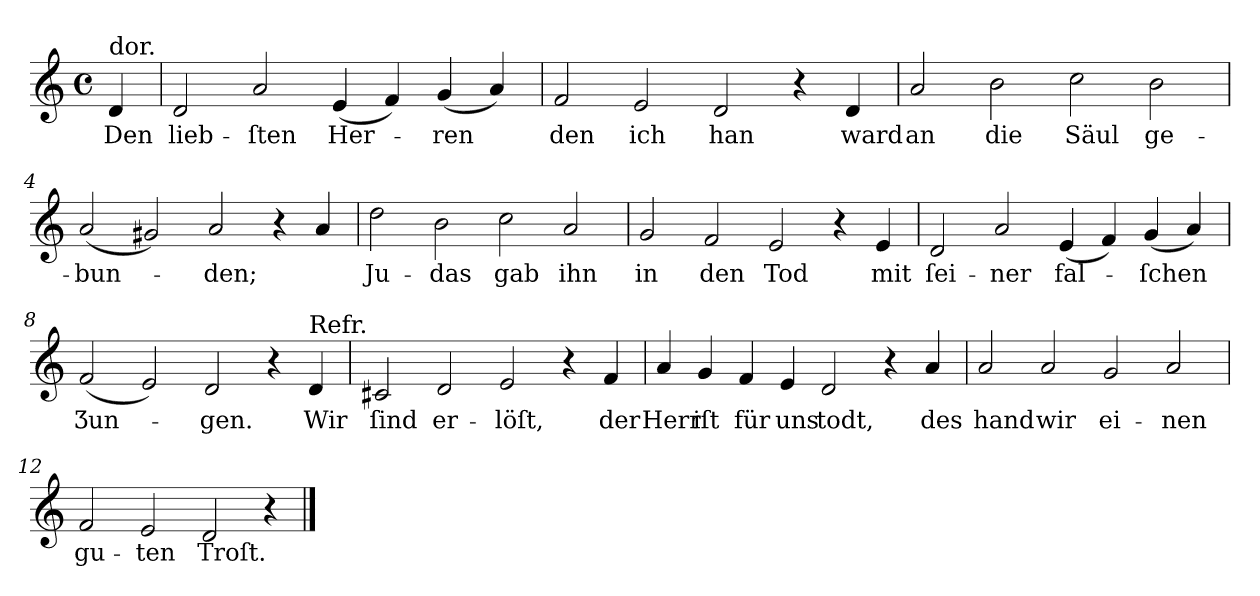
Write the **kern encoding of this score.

**kern	**text
*part1	*part1
*staff1	*staff1
*k[]	*
*D:dor	*
*M4/2	*
*met(c)	*
=	=
!LO:TX:a:t=dor.	!
4d	Den
=1	=1
2d	lieb-
2a	-ſten
(4e	Her-
4f)	.
(4g	-ren
4a)	.
=2	=2
2f	den
2e	ich
2d	han
4r	.
4d	ward
=3	=3
2a	an
2b	die
2cc	Säul
2b	ge-
=4	=4
(2a	-bun-
2g#X)	.
2a	-den;
4r	.
4a	.
=5	=5
2dd	Ju-
2b	-das
2cc	gab
2a	ihn
=6	=6
2g	in
2f	den
2e	Tod
4r	.
4e	mit
=7	=7
2d	ſei-
2a	-ner
(4e	fal-
4f)	.
(4g	-ſchen
4a)	.
=8	=8
(2f	Ʒun-
2e)	.
2d	-gen.
4r	.
!LO:TX:a:t=Refr.	!
4d	Wir
=9	=9
2c#X	ſind
2d	er-
2e	-löſt,
4r	.
4f	der
=10	=10
4a	Herr
4g	iſt
4f	für
4e	uns
2d	todt,
4r	.
4a	des
=11	=11
2a	hand
2a	wir
2g	ei-
2a	-nen
=12	=12
2f	gu-
2e	-ten
2d	Troſt.
4r	.
==	==
*-	*-
